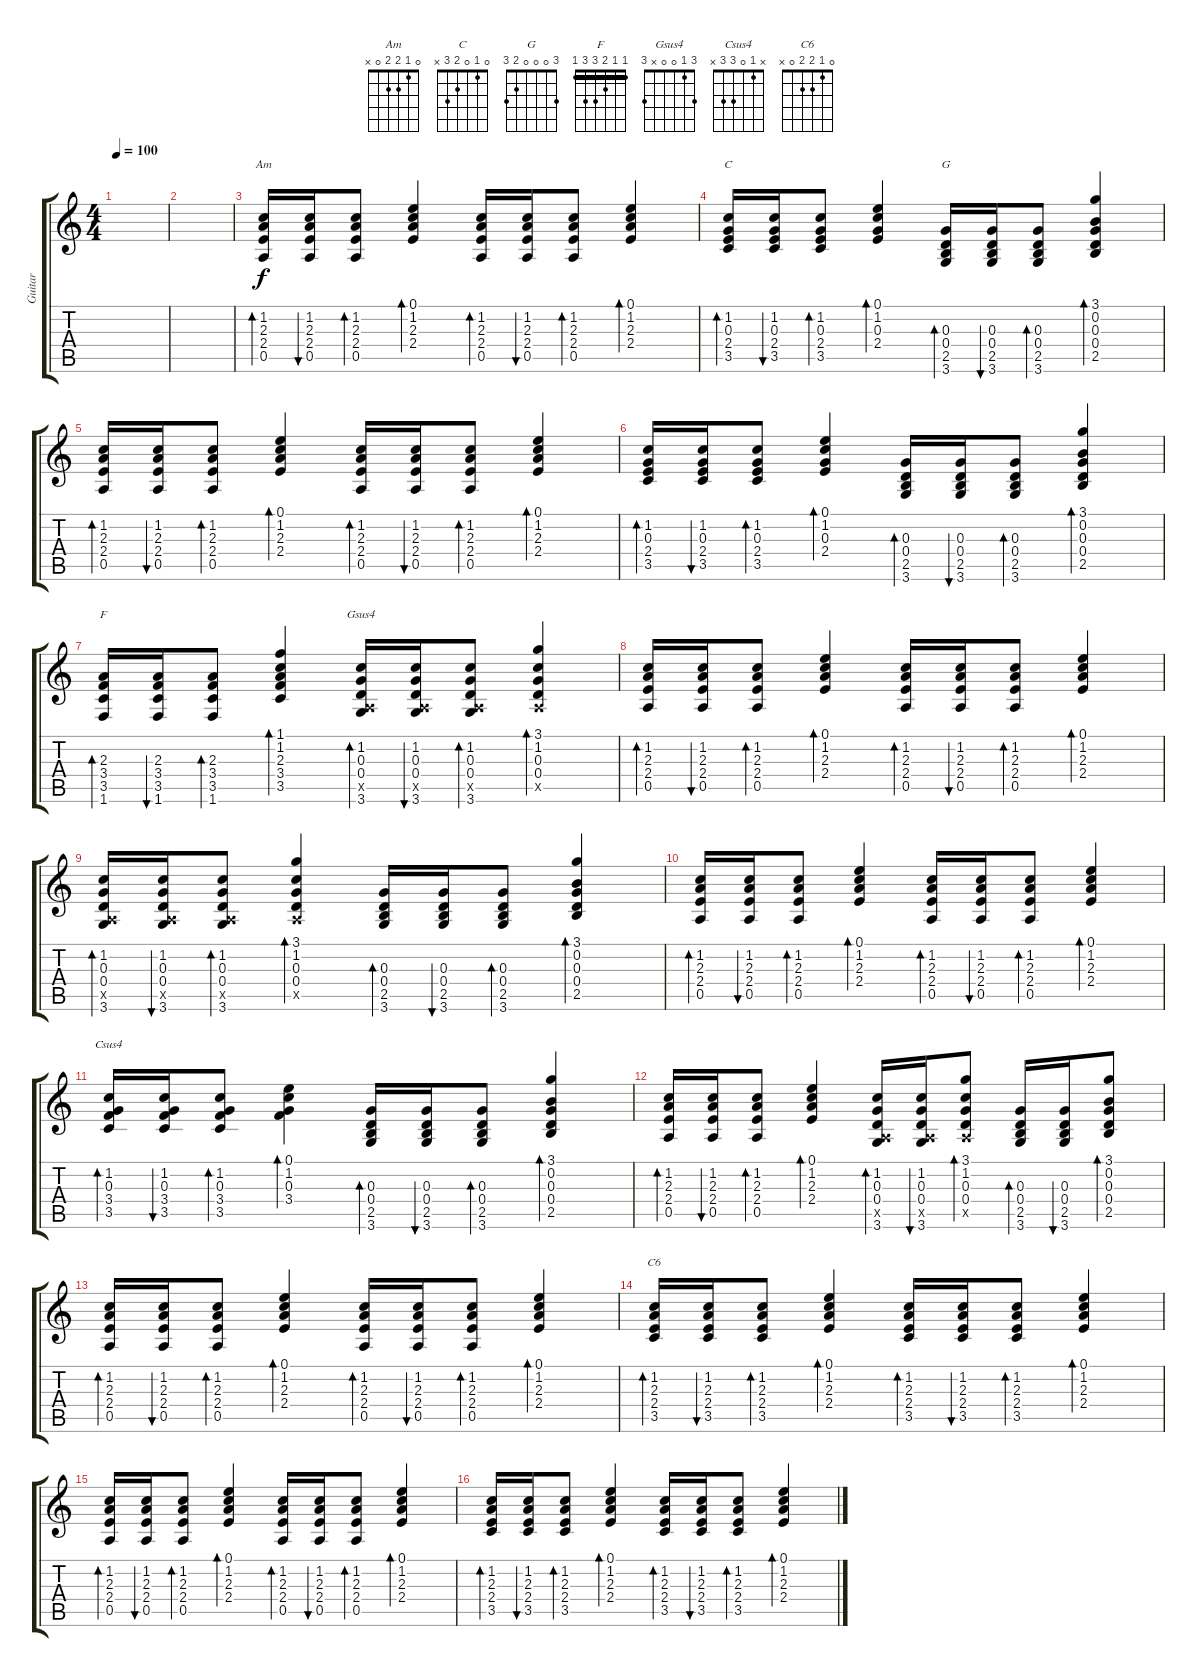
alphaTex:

\track ("Guitar" "Guitar") {instrument acousticguitarnylon}
\staff {score tabs}
\tuning (E4 B3 G3 D3 A2 E2) {hide}
\chord ("Am" 0 1 2 2 0 x)
\chord ("C" 0 1 0 2 3 x)
\chord ("G" 3 0 0 0 2 3)
\chord ("F" 1 1 2 3 3 1) {barre 1}
\chord ("Gsus4" 3 1 0 0 x 3)
\chord ("Csus4" x 1 0 3 3 x)
\chord ("C6" 0 1 2 2 0 x)
\ts (4 4)
\tempo 100
\clef g2
\ks c
|
|
(1.2 2.3 2.4 0.5).16{bd 30 ch "Am"} (1.2 2.3 2.4 0.5).16{bu 30} (1.2 2.3 2.4 0.5).8{bd 30} (0.1 1.2 2.3 2.4).4{bd 60} (1.2 2.3 2.4 0.5).16{bd 30} (1.2 2.3 2.4 0.5).16{bu 30} (1.2 2.3 2.4 0.5).8{bd 30} (0.1 1.2 2.3 2.4).4{bd 30} |
(1.2 0.3 2.4 3.5).16{bd 30 ch "C"} (1.2 0.3 2.4 3.5).16{bu 30} (1.2 0.3 2.4 3.5).8{bd 30} (0.1 1.2 0.3 2.4).4{bd 30} (0.3 0.4 2.5 3.6).16{bd 30 ch "G"} (0.3 0.4 2.5 3.6).16{bu 30} (0.3 0.4 2.5 3.6).8{bd 30} (3.1 0.2 0.3 0.4 2.5).4{bd 30} |
(1.2 2.3 2.4 0.5).16{bd 30} (1.2 2.3 2.4 0.5).16{bu 30} (1.2 2.3 2.4 0.5).8{bd 30} (0.1 1.2 2.3 2.4).4{bd 60} (1.2 2.3 2.4 0.5).16{bd 30} (1.2 2.3 2.4 0.5).16{bu 30} (1.2 2.3 2.4 0.5).8{bd 30} (0.1 1.2 2.3 2.4).4{bd 30} |
(1.2 0.3 2.4 3.5).16{bd 30} (1.2 0.3 2.4 3.5).16{bu 30} (1.2 0.3 2.4 3.5).8{bd 30} (0.1 1.2 0.3 2.4).4{bd 30} (0.3 0.4 2.5 3.6).16{bd 30} (0.3 0.4 2.5 3.6).16{bu 30} (0.3 0.4 2.5 3.6).8{bd 30} (3.1 0.2 0.3 0.4 2.5).4{bd 30} |
(2.3 3.4 3.5 1.6).16{bd 30 ch "F"} (2.3 3.4 3.5 1.6).16{bu 30} (2.3 3.4 3.5 1.6).8{bd 30} (1.1 1.2 2.3 3.4 3.5).4{bd 30} (1.2 0.3 0.4 0.5{x} 3.6).16{bd 30 ch "Gsus4"} (1.2 0.3 0.4 0.5{x} 3.6).16{bu 30} (1.2 0.3 0.4 0.5{x} 3.6).8{bd 30} (3.1 1.2 0.3 0.4 0.5{x}).4{bd 30} |
(1.2 2.3 2.4 0.5).16{bd 30} (1.2 2.3 2.4 0.5).16{bu 30} (1.2 2.3 2.4 0.5).8{bd 30} (0.1 1.2 2.3 2.4).4{bd 60} (1.2 2.3 2.4 0.5).16{bd 30} (1.2 2.3 2.4 0.5).16{bu 30} (1.2 2.3 2.4 0.5).8{bd 30} (0.1 1.2 2.3 2.4).4{bd 30} |
(1.2 0.3 0.4 0.5{x} 3.6).16{bd 30} (1.2 0.3 0.4 0.5{x} 3.6).16{bu 30} (1.2 0.3 0.4 0.5{x} 3.6).8{bd 30} (3.1 1.2 0.3 0.4 0.5{x}).4{bd 30} (0.3 0.4 2.5 3.6).16{bd 30} (0.3 0.4 2.5 3.6).16{bu 30} (0.3 0.4 2.5 3.6).8{bd 30} (3.1 0.2 0.3 0.4 2.5).4{bd 30} |
(1.2 2.3 2.4 0.5).16{bd 30} (1.2 2.3 2.4 0.5).16{bu 30} (1.2 2.3 2.4 0.5).8{bd 30} (0.1 1.2 2.3 2.4).4{bd 60} (1.2 2.3 2.4 0.5).16{bd 30} (1.2 2.3 2.4 0.5).16{bu 30} (1.2 2.3 2.4 0.5).8{bd 30} (0.1 1.2 2.3 2.4).4{bd 30} |
(1.2 0.3 3.4 3.5).16{bd 30 ch "Csus4"} (1.2 0.3 3.4 3.5).16{bu 30} (1.2 0.3 3.4 3.5).8{bd 30} (0.1 1.2 0.3 3.4).4{bd 30} (0.3 0.4 2.5 3.6).16{bd 30} (0.3 0.4 2.5 3.6).16{bu 30} (0.3 0.4 2.5 3.6).8{bd 30} (3.1 0.2 0.3 0.4 2.5).4{bd 30} |
(1.2 2.3 2.4 0.5).16{bd 30} (1.2 2.3 2.4 0.5).16{bu 30} (1.2 2.3 2.4 0.5).8{bd 30} (0.1 1.2 2.3 2.4).4{bd 30} (1.2 0.3 0.4 0.5{x} 3.6).16{bd 30} (1.2 0.3 0.4 0.5{x} 3.6).16{bu 30} (3.1 1.2 0.3 0.4 0.5{x}).8{bd 30} (0.3 0.4 2.5 3.6).16{bd 30} (0.3 0.4 2.5 3.6).16{bu 30} (3.1 0.2 0.3 0.4 2.5).8{bd 30} |
(1.2 2.3 2.4 0.5).16{bd 30} (1.2 2.3 2.4 0.5).16{bu 30} (1.2 2.3 2.4 0.5).8{bd 30} (0.1 1.2 2.3 2.4).4{bd 60} (1.2 2.3 2.4 0.5).16{bd 30} (1.2 2.3 2.4 0.5).16{bu 30} (1.2 2.3 2.4 0.5).8{bd 30} (0.1 1.2 2.3 2.4).4{bd 30} |
(1.2 2.3 2.4 3.5).16{bd 30 ch "C6"} (1.2 2.3 2.4 3.5).16{bu 30} (1.2 2.3 2.4 3.5).8{bd 30} (0.1 1.2 2.3 2.4).4{bd 60} (1.2 2.3 2.4 3.5).16{bd 30} (1.2 2.3 2.4 3.5).16{bu 30} (1.2 2.3 2.4 3.5).8{bd 30} (0.1 1.2 2.3 2.4).4{bd 30} |
(1.2 2.3 2.4 0.5).16{bd 30} (1.2 2.3 2.4 0.5).16{bu 30} (1.2 2.3 2.4 0.5).8{bd 30} (0.1 1.2 2.3 2.4).4{bd 60} (1.2 2.3 2.4 0.5).16{bd 30} (1.2 2.3 2.4 0.5).16{bu 30} (1.2 2.3 2.4 0.5).8{bd 30} (0.1 1.2 2.3 2.4).4{bd 30} |
(1.2 2.3 2.4 3.5).16{bd 30} (1.2 2.3 2.4 3.5).16{bu 30} (1.2 2.3 2.4 3.5).8{bd 30} (0.1 1.2 2.3 2.4).4{bd 60} (1.2 2.3 2.4 3.5).16{bd 30} (1.2 2.3 2.4 3.5).16{bu 30} (1.2 2.3 2.4 3.5).8{bd 30} (0.1 1.2 2.3 2.4).4{bd 30}
